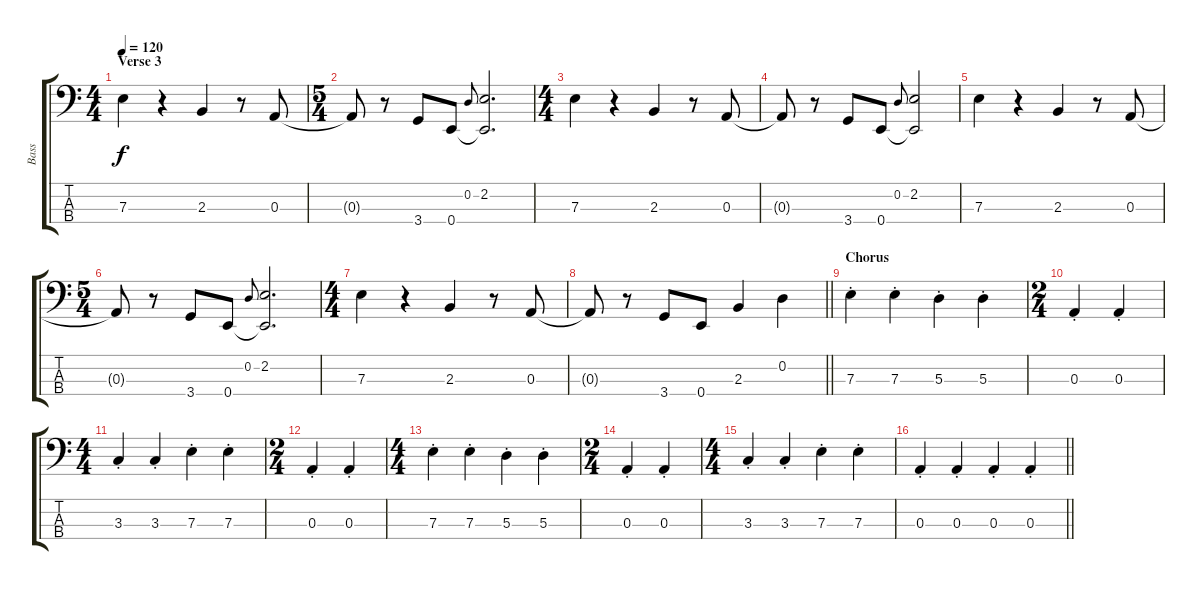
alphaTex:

\track ("Bass" "Bass") {instrument electricbassfinger}
\staff {score tabs}
\tuning (G2 D2 A1 E1) {hide}
\ts (4 4)
\section ("" "Verse 3")
\tempo 120
\clef f4
\ks c
7.3.4{dy f} r.4 2.3.4 r.8 0.3.8 |
\ts (5 4)
0.3{t}.8 r.8 3.4.8 0.4.8 0.2.8{gr onbeat} (2.2 0.4{t}).2{d} |
\ts (4 4)
7.3.4 r.4 2.3.4 r.8 0.3.8 |
0.3{t}.8 r.8 3.4.8 0.4.8 0.2.8{gr onbeat} (2.2 0.4{t}).2 |
7.3.4 r.4 2.3.4 r.8 0.3.8 |
\ts (5 4)
0.3{t}.8 r.8 3.4.8 0.4.8 0.2.8{gr onbeat} (2.2 0.4{t}).2{d} |
\ts (4 4)
7.3.4 r.4 2.3.4 r.8 0.3.8 |
\barLineRight lightlight
0.3{t}.8 r.8 3.4.8 0.4.8 2.3.4 0.2.4 |
\section ("" "Chorus")
7.3{st}.4 7.3{st}.4 5.3{st}.4 5.3{st}.4 |
\ts (2 4)
0.3{st}.4 0.3{st}.4 |
\ts (4 4)
3.3{st}.4 3.3{st}.4 7.3{st}.4 7.3{st}.4 |
\ts (2 4)
0.3{st}.4 0.3{st}.4 |
\ts (4 4)
7.3{st}.4 7.3{st}.4 5.3{st}.4 5.3{st}.4 |
\ts (2 4)
0.3{st}.4 0.3{st}.4 |
\ts (4 4)
3.3{st}.4 3.3{st}.4 7.3{st}.4 7.3{st}.4 |
\barLineRight lightlight
0.3{st}.4 0.3{st}.4 0.3{st}.4 0.3{st}.4
